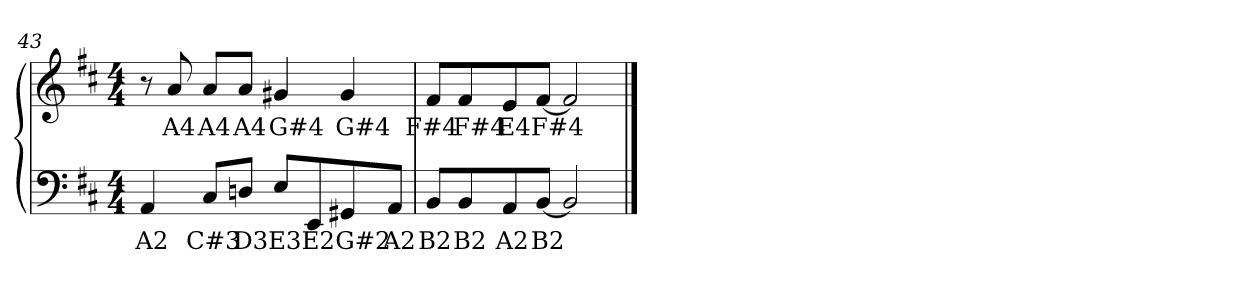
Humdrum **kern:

**kern	**text	**kern	**text
*part2	*part2	*part1	*part1
*staff2	*staff2	*staff1	*staff1
!!LO:LB:g=z
*clefF4	*	*clefG2	*
*k[f#c#]	*	*k[f#c#]	*
*D:	*	*D:	*
*M4/4	*	*M4/4	*
=43	=43	=43	=43
!	!LO:LY:b:color=#000000	!	!
4AAi/	A2	8r	.
!	!	!	!LO:LY:b:color=#000000
.	.	8ai/	A4
!	!LO:LY:b:color=#000000	!	!
!	!	!	!LO:LY:b:color=#000000
8C#i/L	C#3	8ai/L	A4
!	!LO:LY:b:color=#000000	!	!
!	!	!	!LO:LY:b:color=#000000
8Dni/J	D3	8ai/J	A4
!	!LO:LY:b:color=#000000	!	!
!	!	!	!LO:LY:b:color=#000000
8Ei/L	E3	4g#Xi/	G#4
!	!LO:LY:b:color=#000000	!	!
8EEi/	E2	.	.
!	!LO:LY:b:color=#000000	!	!
!	!	!	!LO:LY:b:color=#000000
8GG#Xi/	G#2	4g#i/	G#4
!	!LO:LY:b:color=#000000	!	!
8AAi/J	A2	.	.
=44	=44	=44	=44
!	!LO:LY:b:color=#000000	!	!
!	!	!	!LO:LY:b:color=#000000
8BBi/L	B2	8f#i/L	F#4
!	!LO:LY:b:color=#000000	!	!
!	!	!	!LO:LY:b:color=#000000
8BBi/	B2	8f#i/	F#4
!	!LO:LY:b:color=#000000	!	!
!	!	!	!LO:LY:b:color=#000000
8AAi/	A2	8ei/	E4
!	!LO:LY:b:color=#000000	!	!
!	!	!	!LO:LY:b:color=#000000
[<8BBi/J	B2	[<8f#i/J	F#4
2BBi/]	.	2f#i/]	.
==	==	==	==
*-	*-	*-	*-
